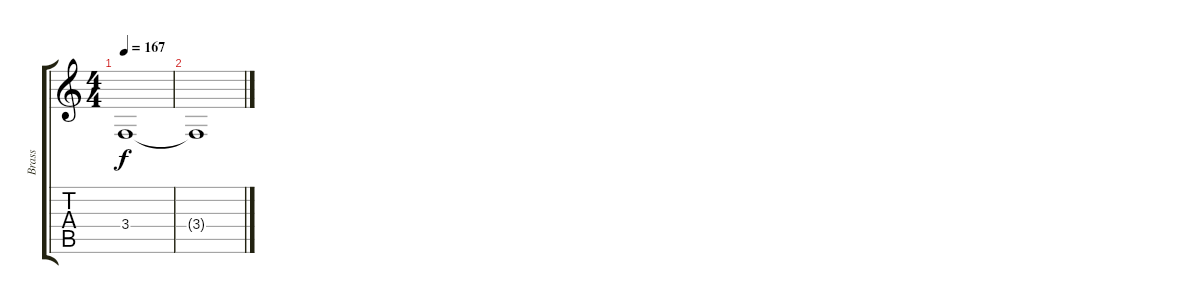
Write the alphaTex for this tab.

\track ("Brass" "Brass") {instrument trumpet}
\staff {score tabs}
\tuning (E4 B3 G3 D3 A2 E2) {hide}
\ts (4 4)
\tempo 167
\clef g2
\ks c
3.4.1{dy f volume 0} |
3.4{t}.1
